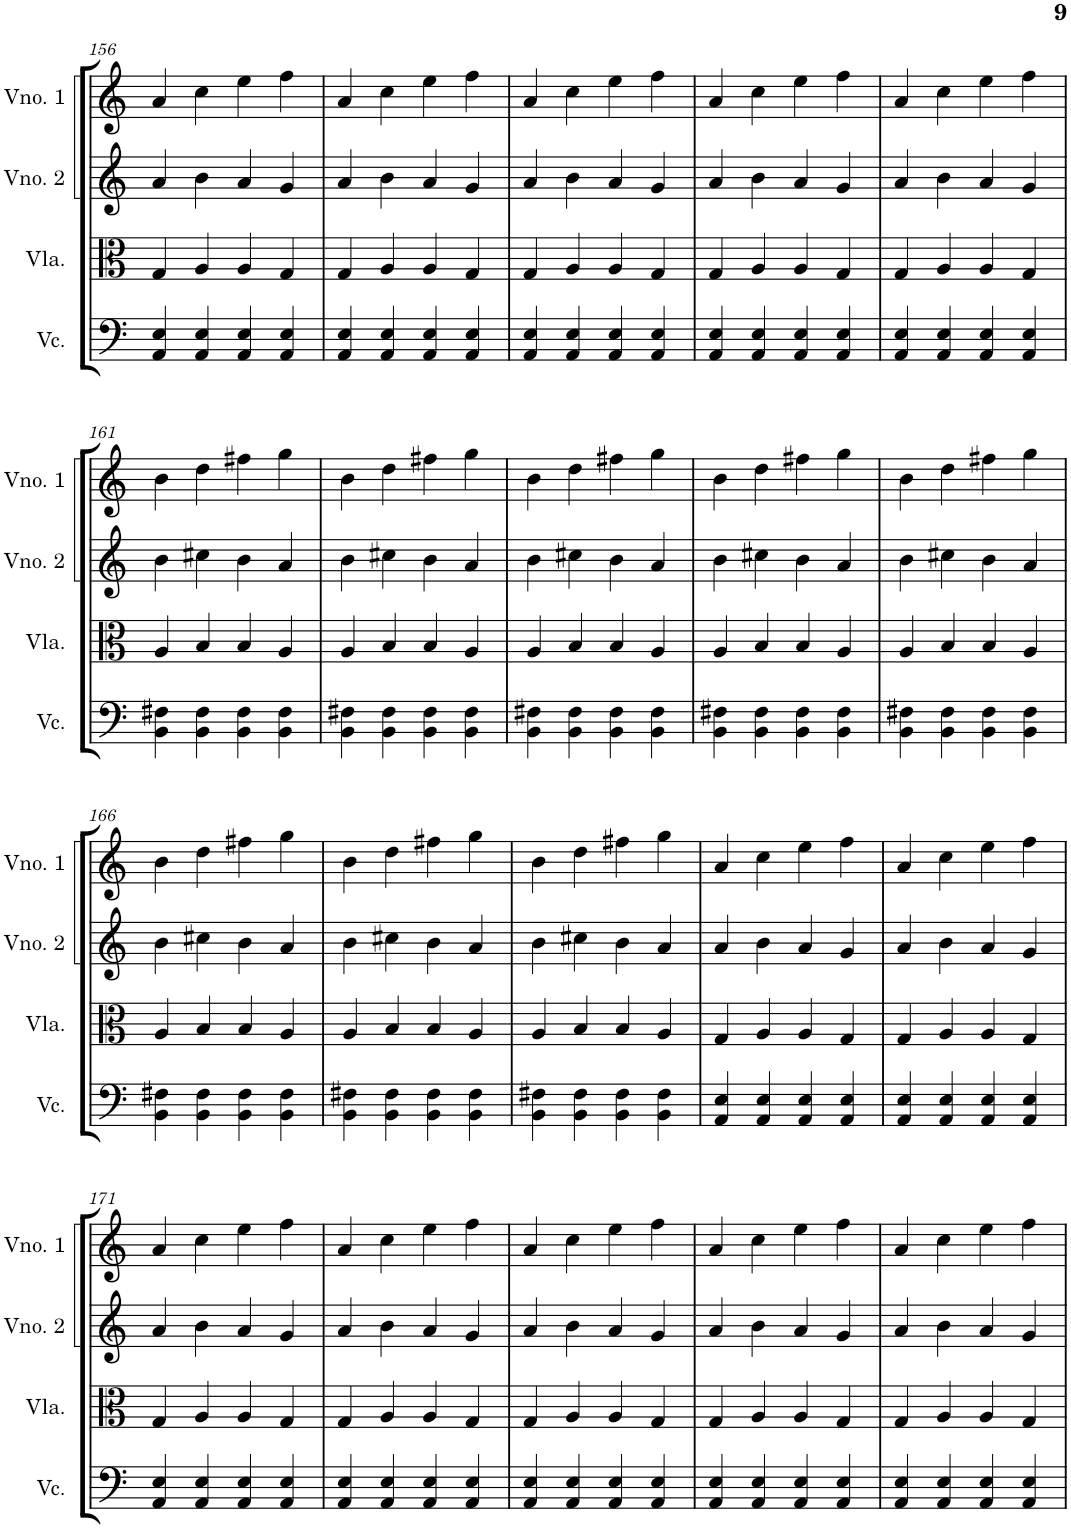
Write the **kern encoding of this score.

**kern	**kern	**kern	**kern
*part4	*part3	*part2	*part1
*staff4	*staff3	*staff2	*staff1
*I"Violoncelo	*I"Viola	*I"Violino 2	*I"Violino 1
*I'Vc.	*I'Vla.	*I'Vno. 2	*I'Vno. 1
!!LO:PB:g=z
*clefF4	*clefC3	*clefG2	*clefG2
*k[]	*k[]	*k[]	*k[]
*M4/4	*M4/4	*M4/4	*M4/4
=156	=156	=156	=156
4AA/ 4E/	4G/	4a/	4a/
4AA/ 4E/	4A/	4b\	4cc\
4AA/ 4E/	4A/	4a/	4ee\
4AA/ 4E/	4G/	4g/	4ff\
=157	=157	=157	=157
4AA/ 4E/	4G/	4a/	4a/
4AA/ 4E/	4A/	4b\	4cc\
4AA/ 4E/	4A/	4a/	4ee\
4AA/ 4E/	4G/	4g/	4ff\
=158	=158	=158	=158
4AA/ 4E/	4G/	4a/	4a/
4AA/ 4E/	4A/	4b\	4cc\
4AA/ 4E/	4A/	4a/	4ee\
4AA/ 4E/	4G/	4g/	4ff\
=159	=159	=159	=159
4AA/ 4E/	4G/	4a/	4a/
4AA/ 4E/	4A/	4b\	4cc\
4AA/ 4E/	4A/	4a/	4ee\
4AA/ 4E/	4G/	4g/	4ff\
=160	=160	=160	=160
4AA/ 4E/	4G/	4a/	4a/
4AA/ 4E/	4A/	4b\	4cc\
4AA/ 4E/	4A/	4a/	4ee\
4AA/ 4E/	4G/	4g/	4ff\
!!LO:LB:g=z
=161	=161	=161	=161
4BB\ 4F#X\	4A/	4b\	4b\
4BB\ 4F#\	4B/	4cc#X\	4dd\
4BB\ 4F#\	4B/	4b\	4ff#X\
4BB\ 4F#\	4A/	4a/	4gg\
=162	=162	=162	=162
4BB\ 4F#X\	4A/	4b\	4b\
4BB\ 4F#\	4B/	4cc#X\	4dd\
4BB\ 4F#\	4B/	4b\	4ff#X\
4BB\ 4F#\	4A/	4a/	4gg\
=163	=163	=163	=163
4BB\ 4F#X\	4A/	4b\	4b\
4BB\ 4F#\	4B/	4cc#X\	4dd\
4BB\ 4F#\	4B/	4b\	4ff#X\
4BB\ 4F#\	4A/	4a/	4gg\
=164	=164	=164	=164
4BB\ 4F#X\	4A/	4b\	4b\
4BB\ 4F#\	4B/	4cc#X\	4dd\
4BB\ 4F#\	4B/	4b\	4ff#X\
4BB\ 4F#\	4A/	4a/	4gg\
=165	=165	=165	=165
4BB\ 4F#X\	4A/	4b\	4b\
4BB\ 4F#\	4B/	4cc#X\	4dd\
4BB\ 4F#\	4B/	4b\	4ff#X\
4BB\ 4F#\	4A/	4a/	4gg\
!!LO:LB:g=z
=166	=166	=166	=166
4BB\ 4F#X\	4A/	4b\	4b\
4BB\ 4F#\	4B/	4cc#X\	4dd\
4BB\ 4F#\	4B/	4b\	4ff#X\
4BB\ 4F#\	4A/	4a/	4gg\
=167	=167	=167	=167
4BB\ 4F#X\	4A/	4b\	4b\
4BB\ 4F#\	4B/	4cc#X\	4dd\
4BB\ 4F#\	4B/	4b\	4ff#X\
4BB\ 4F#\	4A/	4a/	4gg\
=168	=168	=168	=168
4BB\ 4F#X\	4A/	4b\	4b\
4BB\ 4F#\	4B/	4cc#X\	4dd\
4BB\ 4F#\	4B/	4b\	4ff#X\
4BB\ 4F#\	4A/	4a/	4gg\
=169	=169	=169	=169
4AA/ 4E/	4G/	4a/	4a/
4AA/ 4E/	4A/	4b\	4cc\
4AA/ 4E/	4A/	4a/	4ee\
4AA/ 4E/	4G/	4g/	4ff\
=170	=170	=170	=170
4AA/ 4E/	4G/	4a/	4a/
4AA/ 4E/	4A/	4b\	4cc\
4AA/ 4E/	4A/	4a/	4ee\
4AA/ 4E/	4G/	4g/	4ff\
!!LO:LB:g=z
=171	=171	=171	=171
4AA/ 4E/	4G/	4a/	4a/
4AA/ 4E/	4A/	4b\	4cc\
4AA/ 4E/	4A/	4a/	4ee\
4AA/ 4E/	4G/	4g/	4ff\
=172	=172	=172	=172
4AA/ 4E/	4G/	4a/	4a/
4AA/ 4E/	4A/	4b\	4cc\
4AA/ 4E/	4A/	4a/	4ee\
4AA/ 4E/	4G/	4g/	4ff\
=173	=173	=173	=173
4AA/ 4E/	4G/	4a/	4a/
4AA/ 4E/	4A/	4b\	4cc\
4AA/ 4E/	4A/	4a/	4ee\
4AA/ 4E/	4G/	4g/	4ff\
=174	=174	=174	=174
4AA/ 4E/	4G/	4a/	4a/
4AA/ 4E/	4A/	4b\	4cc\
4AA/ 4E/	4A/	4a/	4ee\
4AA/ 4E/	4G/	4g/	4ff\
=175	=175	=175	=175
4AA/ 4E/	4G/	4a/	4a/
4AA/ 4E/	4A/	4b\	4cc\
4AA/ 4E/	4A/	4a/	4ee\
4AA/ 4E/	4G/	4g/	4ff\
=	=	=	=
*-	*-	*-	*-
